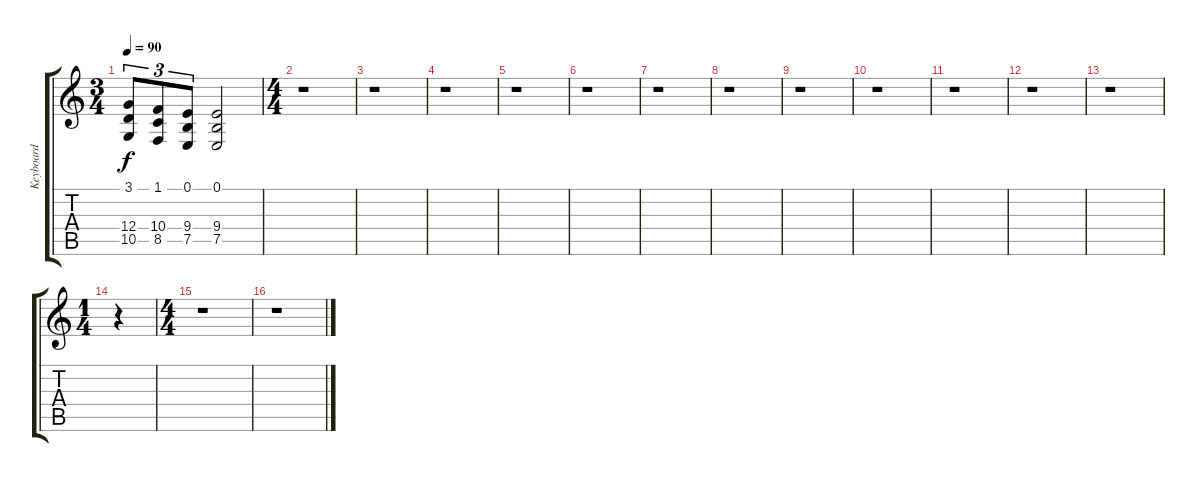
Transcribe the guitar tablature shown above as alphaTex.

\track ("Keyboard" "Keyboard") {instrument stringensemble1}
\staff {score tabs}
\tuning (E4 B3 G3 D3 A2 E2) {hide}
\ts (3 4)
\tempo 90
\clef g2
\ks c
(3.1 12.4 10.5).8{tu (3 2) dy f} (1.1 10.4 8.5).8{tu (3 2)} (0.1 9.4 7.5).8{tu (3 2)} (0.1 9.4 7.5).2 |
\ts (4 4)
r.1 |
r.1 |
r.1 |
r.1 |
r.1 |
r.1 |
r.1 |
r.1 |
r.1 |
r.1 |
r.1 |
r.1 |
\ts (1 4)
r.4 |
\ts (4 4)
r.1 |
r.1
